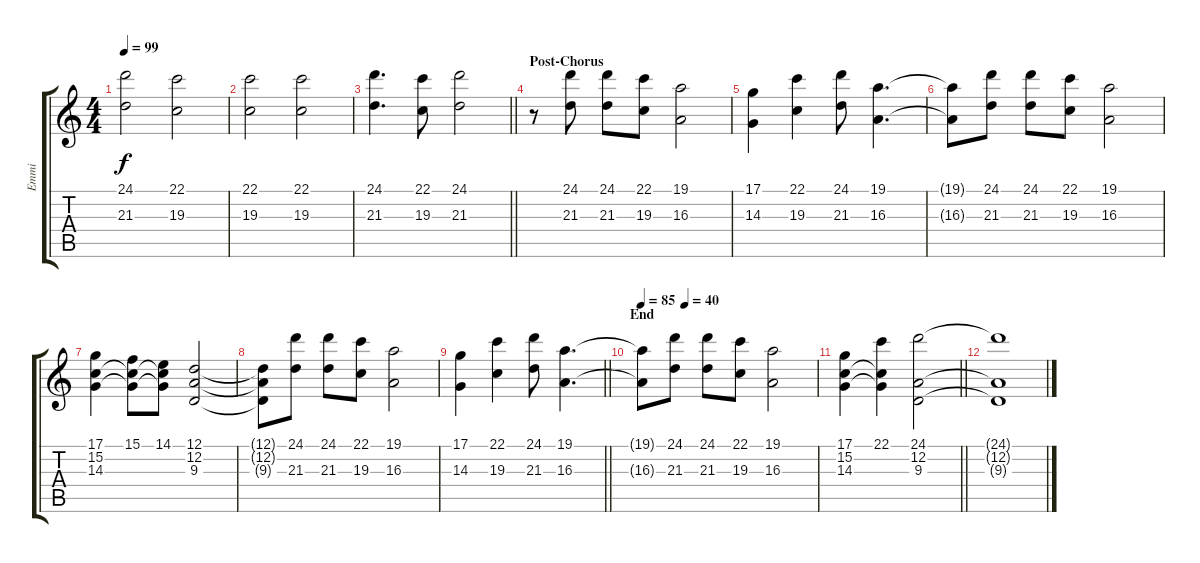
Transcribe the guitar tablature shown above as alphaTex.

\track ("Emmi" "Emmi") {instrument stringensemble1}
\staff {score tabs}
\tuning (D4 A3 F3 C3 G2 D2) {hide}
\ts (4 4)
\tempo 99
\clef g2
\ks c
(24.1 21.3).2{dy f} (22.1 19.3).2 |
(22.1 19.3).2 (22.1 19.3).2 |
\barLineRight lightlight
(24.1 21.3).4{d} (22.1 19.3).8 (24.1 21.3).2 |
\section ("" "Post-Chorus")
r.8{volume 8 instrument stringensemble1} (24.1 21.3).8 (24.1 21.3).8 (22.1 19.3).8 (19.1 16.3).2 |
(17.1 14.3).4 (22.1 19.3).4 (24.1 21.3).8 (19.1 16.3).4{d} |
(19.1{t} 16.3{t}).8 (24.1 21.3).8 (24.1 21.3).8 (22.1 19.3).8 (19.1 16.3).2 |
(17.1 15.2 14.3).4 (15.1 15.2{t} 14.3{t}).8 (14.1 15.2{t} 14.3{t}).8 (12.1 12.2 9.3).2 |
(12.1{t} 12.2{t} 9.3{t}).8 (24.1 21.3).8 (24.1 21.3).8 (22.1 19.3).8 (19.1 16.3).2 |
\barLineRight lightlight
(17.1 14.3).4 (22.1 19.3).4 (24.1 21.3).8 (19.1 16.3).4{d} |
\section ("" "End")
\tempo 85
\tempo (40 0.25)
(19.1{t} 16.3{t}).8 (24.1 21.3).8 (24.1 21.3).8 (22.1 19.3).8 (19.1 16.3).2 |
\barLineRight lightlight
(17.1 15.2 14.3).4 (22.1 15.2{t} 14.3{t}).4 (24.1 12.2 9.3).2 |
(24.1{t} 12.2{t} 9.3{t}).1{volume 0}
